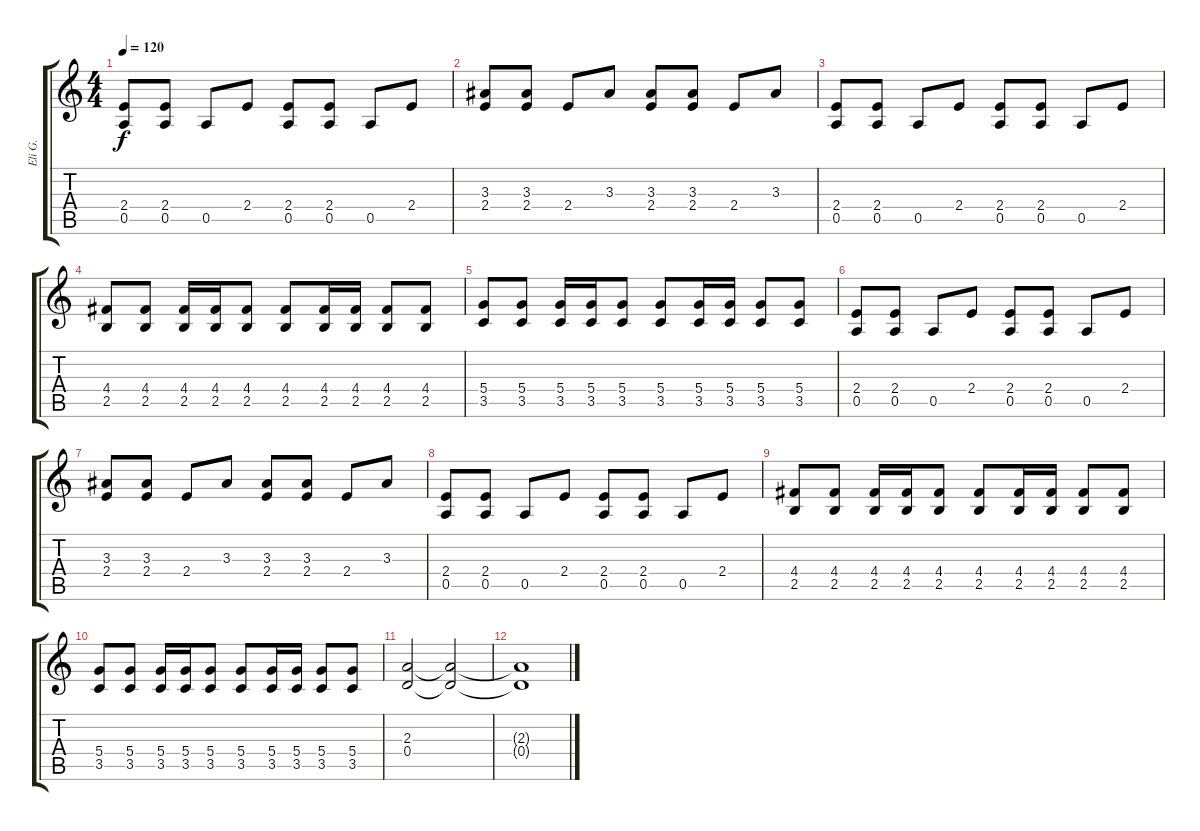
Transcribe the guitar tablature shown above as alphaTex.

\track ("Eli G." "Eli G.") {instrument distortionguitar}
\staff {score tabs}
\tuning (E4 B3 G3 D3 A2 E2) {hide}
\ts (4 4)
\tempo 120
\clef g2
\ks c
(2.4 0.5).8{dy f} (2.4 0.5).8 0.5.8 2.4.8 (2.4 0.5).8 (2.4 0.5).8 0.5.8 2.4.8 |
(3.3 2.4).8 (3.3 2.4).8 2.4.8 3.3.8 (3.3 2.4).8 (3.3 2.4).8 2.4.8 3.3.8 |
(2.4 0.5).8 (2.4 0.5).8 0.5.8 2.4.8 (2.4 0.5).8 (2.4 0.5).8 0.5.8 2.4.8 |
(4.4 2.5).8 (4.4 2.5).8 (4.4 2.5).16 (4.4 2.5).16 (4.4 2.5).8 (4.4 2.5).8 (4.4 2.5).16 (4.4 2.5).16 (4.4 2.5).8 (4.4 2.5).8 |
(5.4 3.5).8 (5.4 3.5).8 (5.4 3.5).16 (5.4 3.5).16 (5.4 3.5).8 (5.4 3.5).8 (5.4 3.5).16 (5.4 3.5).16 (5.4 3.5).8 (5.4 3.5).8 |
(2.4 0.5).8 (2.4 0.5).8 0.5.8 2.4.8 (2.4 0.5).8 (2.4 0.5).8 0.5.8 2.4.8 |
(3.3 2.4).8 (3.3 2.4).8 2.4.8 3.3.8 (3.3 2.4).8 (3.3 2.4).8 2.4.8 3.3.8 |
(2.4 0.5).8 (2.4 0.5).8 0.5.8 2.4.8 (2.4 0.5).8 (2.4 0.5).8 0.5.8 2.4.8 |
(4.4 2.5).8 (4.4 2.5).8 (4.4 2.5).16 (4.4 2.5).16 (4.4 2.5).8 (4.4 2.5).8 (4.4 2.5).16 (4.4 2.5).16 (4.4 2.5).8 (4.4 2.5).8 |
(5.4 3.5).8 (5.4 3.5).8 (5.4 3.5).16 (5.4 3.5).16 (5.4 3.5).8 (5.4 3.5).8 (5.4 3.5).16 (5.4 3.5).16 (5.4 3.5).8 (5.4 3.5).8 |
(2.3 0.4).2 (2.3{t} 0.4{t}).2 |
(2.3{t} 0.4{t}).1
